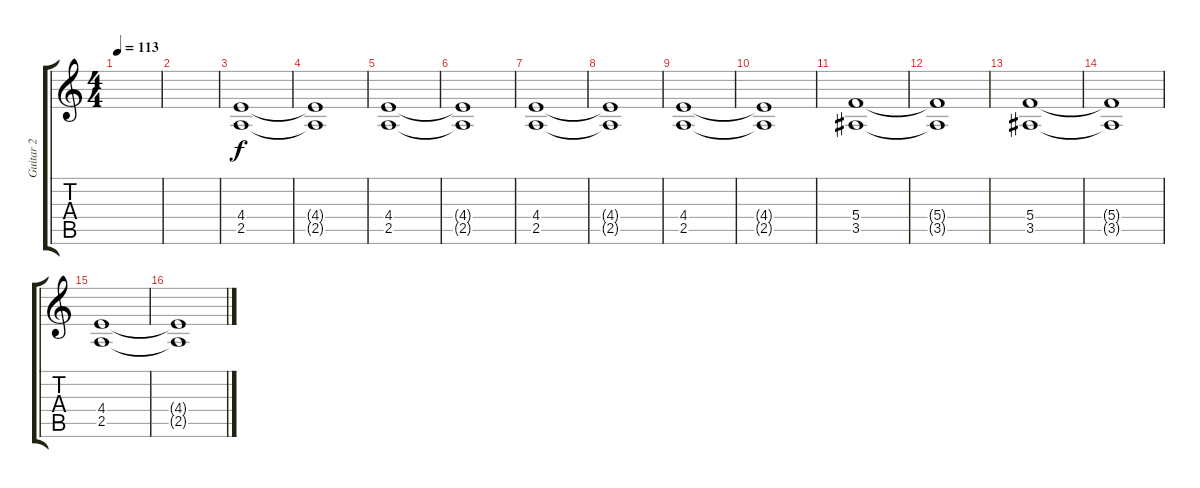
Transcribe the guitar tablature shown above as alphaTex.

\track ("Guitar 2" "Guitar 2") {instrument overdrivenguitar}
\staff {score tabs}
\tuning (D4 A3 F3 C3 G2 D2) {hide}
\ts (4 4)
\tempo 113
\clef g2
\ks c
|
|
(4.4 2.5).1 |
(4.4{t} 2.5{t}).1 |
(4.4 2.5).1 |
(4.4{t} 2.5{t}).1 |
(4.4 2.5).1 |
(4.4{t} 2.5{t}).1 |
(4.4 2.5).1 |
(4.4{t} 2.5{t}).1 |
(5.4 3.5).1 |
(5.4{t} 3.5{t}).1 |
(5.4 3.5).1 |
(5.4{t} 3.5{t}).1 |
(4.4 2.5).1 |
(4.4{t} 2.5{t}).1
